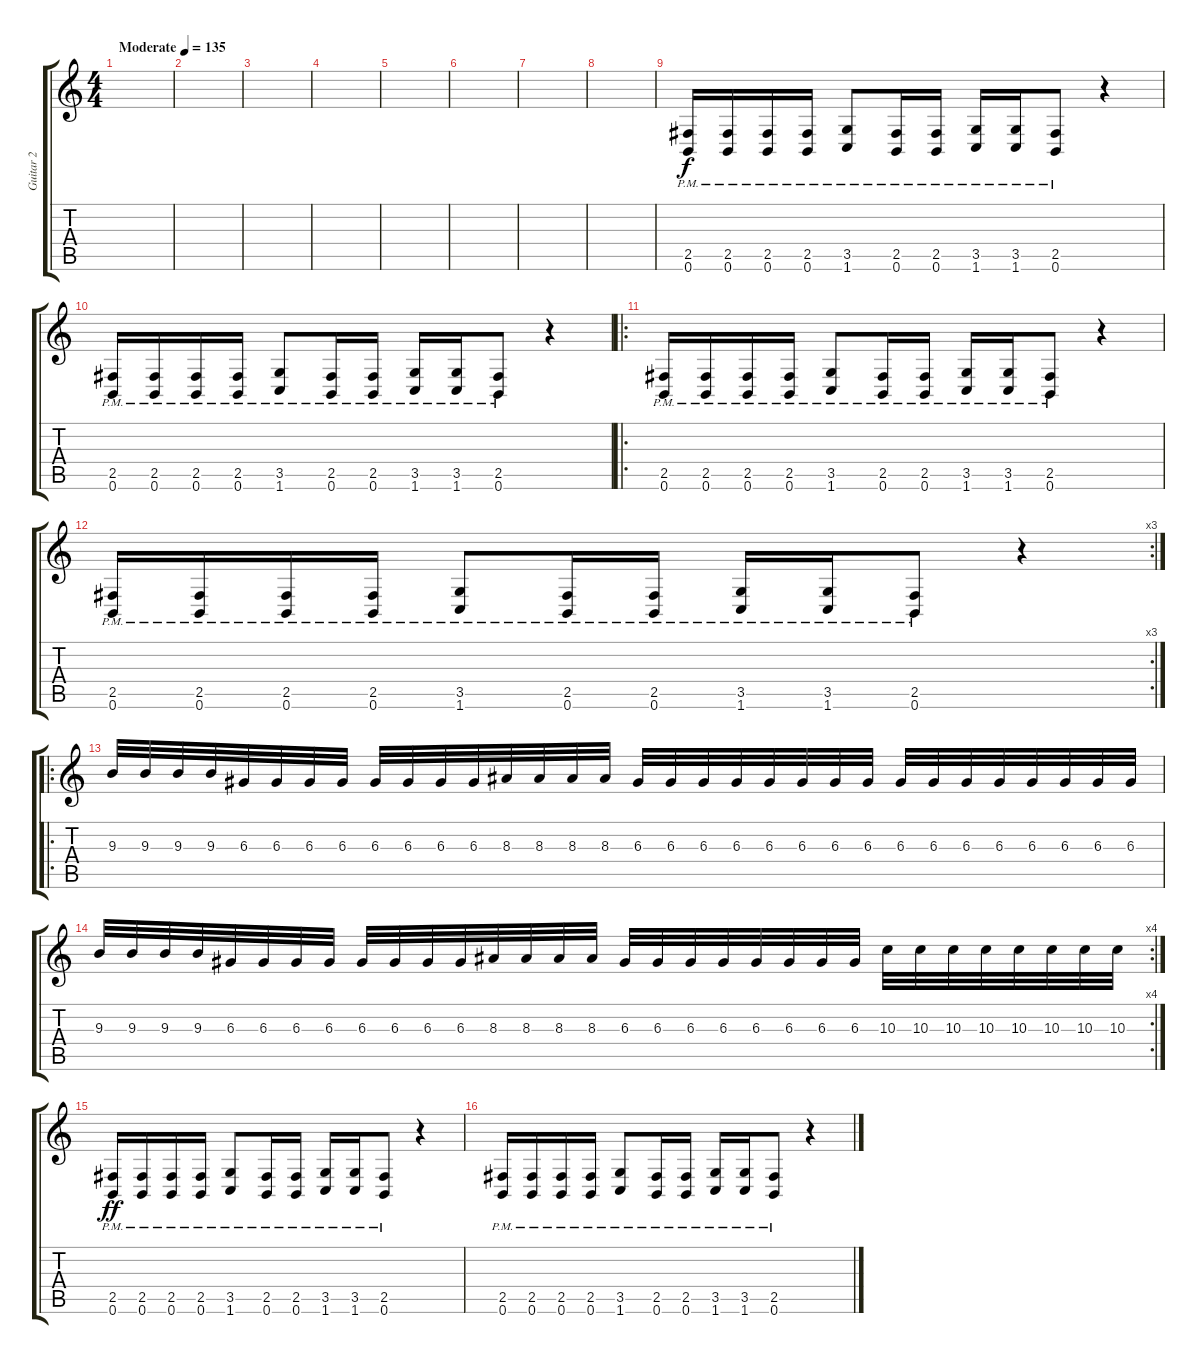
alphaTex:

\track ("Guitar 2" "Guitar 2") {instrument overdrivenguitar}
\staff {score tabs}
\tuning (B3 Gb3 D3 A2 E2 B1) {hide}
\ts (4 4)
\tempo (135 "Moderate")
\clef g2
\ks c
|
|
|
|
|
|
|
|
(2.5{pm} 0.6{pm}).16 (2.5{pm} 0.6{pm}).16 (2.5{pm} 0.6{pm}).16 (2.5{pm} 0.6{pm}).16 (3.5{pm} 1.6{pm}).8 (2.5{pm} 0.6{pm}).16 (2.5{pm} 0.6{pm}).16 (3.5{pm} 1.6{pm}).16 (3.5{pm} 1.6{pm}).16 (2.5{pm} 0.6{pm}).8 r.4 |
(2.5{pm} 0.6{pm}).16 (2.5{pm} 0.6{pm}).16 (2.5{pm} 0.6{pm}).16 (2.5{pm} 0.6{pm}).16 (3.5{pm} 1.6{pm}).8 (2.5{pm} 0.6{pm}).16 (2.5{pm} 0.6{pm}).16 (3.5{pm} 1.6{pm}).16 (3.5{pm} 1.6{pm}).16 (2.5{pm} 0.6{pm}).8 r.4 |
\ro
(2.5{pm} 0.6{pm}).16 (2.5{pm} 0.6{pm}).16 (2.5{pm} 0.6{pm}).16 (2.5{pm} 0.6{pm}).16 (3.5{pm} 1.6{pm}).8 (2.5{pm} 0.6{pm}).16 (2.5{pm} 0.6{pm}).16 (3.5{pm} 1.6{pm}).16 (3.5{pm} 1.6{pm}).16 (2.5{pm} 0.6{pm}).8 r.4 |
\rc 3
(2.5{pm} 0.6{pm}).16 (2.5{pm} 0.6{pm}).16 (2.5{pm} 0.6{pm}).16 (2.5{pm} 0.6{pm}).16 (3.5{pm} 1.6{pm}).8 (2.5{pm} 0.6{pm}).16 (2.5{pm} 0.6{pm}).16 (3.5{pm} 1.6{pm}).16 (3.5{pm} 1.6{pm}).16 (2.5{pm} 0.6{pm}).8 r.4 |
\ro
9.3.32{dy f} 9.3.32 9.3.32 9.3.32 6.3.32 6.3.32 6.3.32 6.3.32 6.3.32 6.3.32 6.3.32 6.3.32 8.3.32 8.3.32 8.3.32 8.3.32 6.3.32 6.3.32 6.3.32 6.3.32 6.3.32 6.3.32 6.3.32 6.3.32 6.3.32 6.3.32 6.3.32 6.3.32 6.3.32 6.3.32 6.3.32 6.3.32 |
\rc 4
9.3.32 9.3.32 9.3.32 9.3.32 6.3.32 6.3.32 6.3.32 6.3.32 6.3.32 6.3.32 6.3.32 6.3.32 8.3.32 8.3.32 8.3.32 8.3.32 6.3.32 6.3.32 6.3.32 6.3.32 6.3.32 6.3.32 6.3.32 6.3.32 10.3.32 10.3.32 10.3.32 10.3.32 10.3.32 10.3.32 10.3.32 10.3.32 |
(2.5{pm} 0.6{pm}).16{dy ff} (2.5{pm} 0.6{pm}).16 (2.5{pm} 0.6{pm}).16 (2.5{pm} 0.6{pm}).16 (3.5{pm} 1.6{pm}).8 (2.5{pm} 0.6{pm}).16 (2.5{pm} 0.6{pm}).16 (3.5{pm} 1.6{pm}).16 (3.5{pm} 1.6{pm}).16 (2.5{pm} 0.6{pm}).8 r.4 |
(2.5{pm} 0.6{pm}).16 (2.5{pm} 0.6{pm}).16 (2.5{pm} 0.6{pm}).16 (2.5{pm} 0.6{pm}).16 (3.5{pm} 1.6{pm}).8 (2.5{pm} 0.6{pm}).16 (2.5{pm} 0.6{pm}).16 (3.5{pm} 1.6{pm}).16 (3.5{pm} 1.6{pm}).16 (2.5{pm} 0.6{pm}).8 r.4
